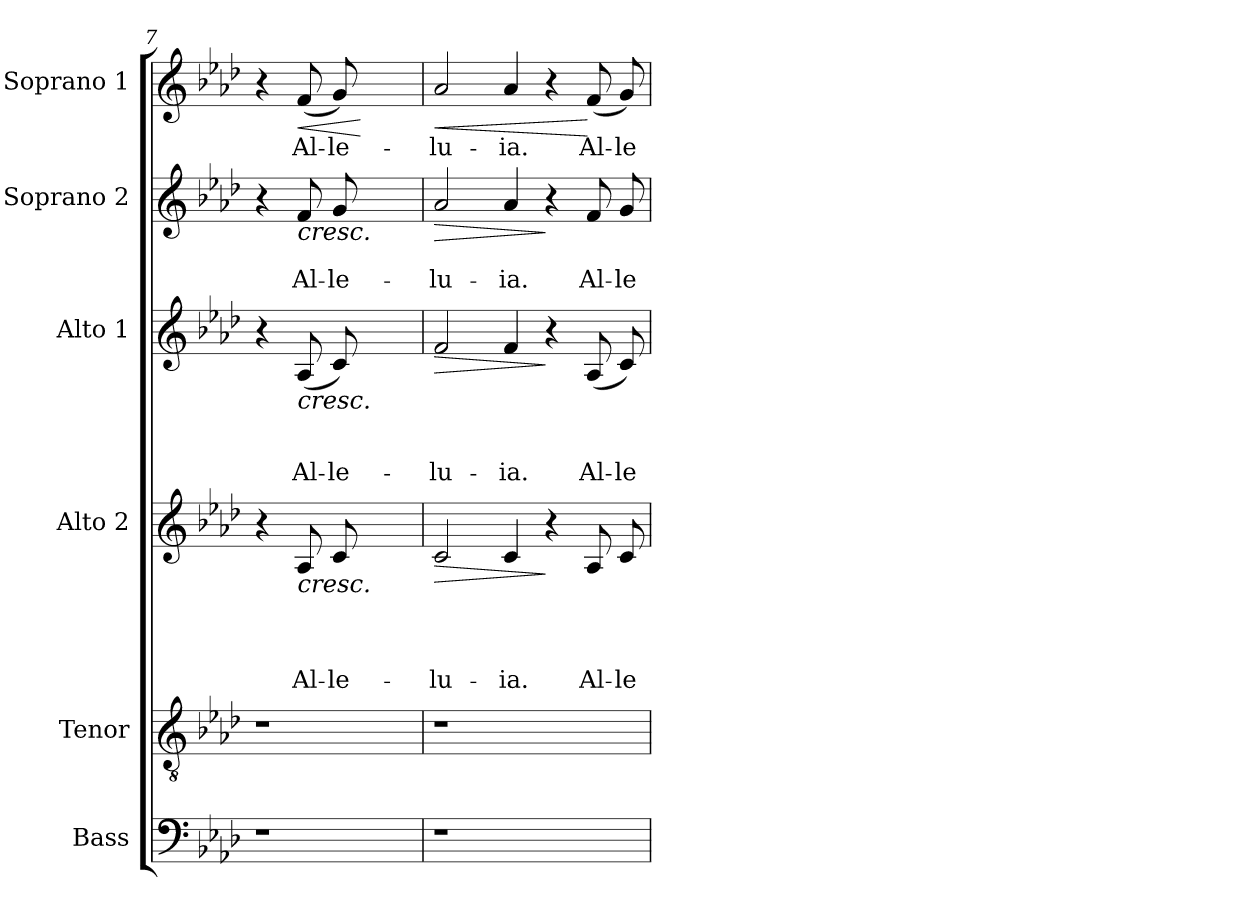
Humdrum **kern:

**kern	**kern	**kern	**text	**text	**text	**text	**dynam	**kern	**text	**text	**text	**dynam	**kern	**text	**text	**dynam	**kern	**text	**dynam
*part6	*part5	*part4	*part4	*part4	*part4	*part4	*part4	*part3	*part3	*part3	*part3	*part3	*part2	*part2	*part2	*part2	*part1	*part1	*part1
*staff6	*staff5	*staff4	*staff4	*staff4	*staff4	*staff4	*staff4	*staff3	*staff3	*staff3	*staff3	*staff3	*staff2	*staff2	*staff2	*staff2	*staff1	*staff1	*staff1
*I"Bass	*I"Tenor	*I"Alto 2	*	*	*	*	*	*I"Alto 1	*	*	*	*	*I"Soprano 2	*	*	*	*I"Soprano 1	*	*
*clefF4	*clefGv2	*clefG2	*	*	*	*	*	*clefG2	*	*	*	*	*clefG2	*	*	*	*clefG2	*	*
*k[b-e-a-d-]	*k[b-e-a-d-]	*k[b-e-a-d-]	*	*	*	*	*	*k[b-e-a-d-]	*	*	*	*	*k[b-e-a-d-]	*	*	*	*k[b-e-a-d-]	*	*
*A-:	*A-:	*A-:	*	*	*	*	*	*A-:	*	*	*	*	*A-:	*	*	*	*A-:	*	*
=7	=7	=7	=7	=7	=7	=7	=7	=7	=7	=7	=7	=7	=7	=7	=7	=7	=7	=7	=7
1r	1r	4r	.	.	.	.	.	4r	.	.	.	.	4r	.	.	.	4r	.	.
!	!	!	!	!	!	!LO:LY:b	!LO:HP:b	!	!	!	!LO:LY:b	!LO:HP:b	!	!	!LO:LY:b	!LO:HP:b	!	!LO:LY:b	!LO:HP:b
.	.	8A-/	.	.	.	Al-	<	(8A-/	.	.	Al-	<	8f/	.	Al-	<	(8f/	Al-	<
!	!	!	!	!	!	!LO:LY:b	!	!	!	!	!LO:LY:b	!	!	!	!LO:LY:b	!	!	!LO:LY:b	!
.	.	8c/	.	.	.	-le-	.	8c/)	.	.	-le-	.	8g/	.	-le-	.	8g/)	-le-	.
.	.	2ryy	.	.	.	.	.	2ryy	.	.	.	.	2ryy	.	.	.	2ryy	.	[
=8	=8	=8	=8	=8	=8	=8	=8	=8	=8	=8	=8	=8	=8	=8	=8	=8	=8	=8	=8
!	!	!	!	!	!	!LO:LY:b	!LO:HP:b	!	!	!	!LO:LY:b	!LO:HP:b	!	!	!LO:LY:b	!LO:HP:b	!	!LO:LY:b	!LO:HP:b
!	!	!	!	!	!	!	!	!	!	!	!	!	!	!	!	!	!	!	!LO:HP:n=1:b
*^	*^	*	*	*	*	*	*	*	*	*	*	*	*	*	*	*	*	*	*
1r	64ryy	1r	64ryy	2c/	.	.	.	-lu-	>	2f/	.	.	-lu-	>	2a-/	.	-lu-	>	2a-/	-lu-	> <
.	1ryy	.	1ryy	.	.	.	.	.	.	.	.	.	.	.	.	.	.	.	.	.	.
!	!	!	!	!	!	!	!	!LO:LY:b	!	!	!	!	!LO:LY:b	!	!	!	!LO:LY:b	!	!	!LO:LY:b	!
.	.	.	.	4c/	.	.	.	-ia.	[	4f/	.	.	-ia.	[	4a-/	.	-ia.	[	4a-/	-ia.	.
.	.	.	.	4r	.	.	.	.	]	4r	.	.	.	]	4r	.	.	]	4r	.	]
!	!	!	!	!	!	!	!	!LO:LY:b	!	!	!	!	!LO:LY:b	!	!	!	!LO:LY:b	!	!	!LO:LY:b	!
4ryy	.	4ryy	.	8A-/	.	.	.	Al-	.	(8A-/	.	.	Al-	.	8f/	.	Al-	.	(8f/	Al-	[
.	8...ryy	.	8...ryy	.	.	.	.	.	.	.	.	.	.	.	.	.	.	.	.	.	.
!	!	!	!	!	!	!	!	!LO:LY:b	!	!	!	!	!LO:LY:b	!	!	!	!LO:LY:b	!	!	!LO:LY:b	!
.	.	.	.	8c/	.	.	.	-le-	.	8c/)	.	.	-le-	.	8g/	.	-le-	.	8g/)	-le-	.
*v	*v	*	*	*	*	*	*	*	*	*	*	*	*	*	*	*	*	*	*	*	*
*	*v	*v	*	*	*	*	*	*	*	*	*	*	*	*	*	*	*	*	*	*
=	=	=	=	=	=	=	=	=	=	=	=	=	=	=	=	=	=	=	=
*-	*-	*-	*-	*-	*-	*-	*-	*-	*-	*-	*-	*-	*-	*-	*-	*-	*-	*-	*-
